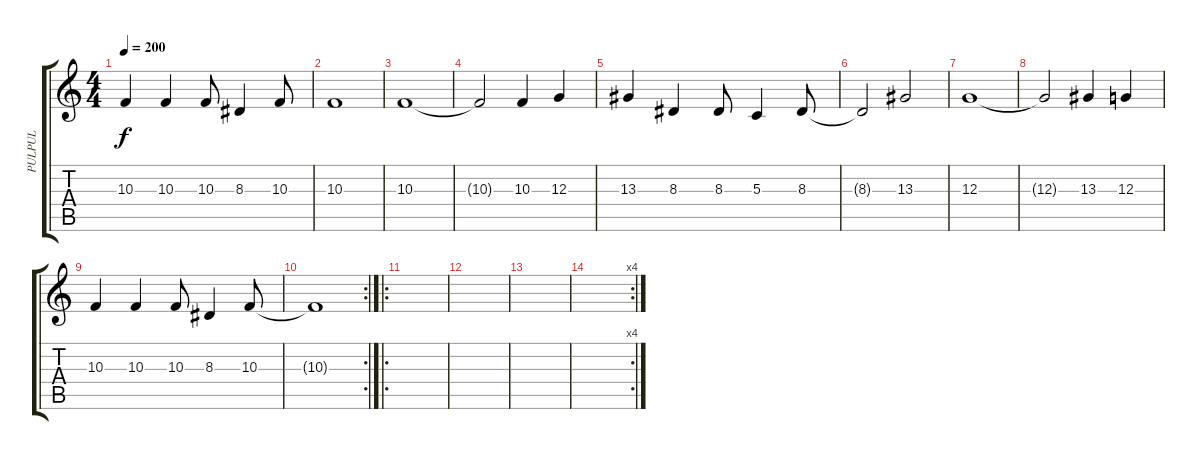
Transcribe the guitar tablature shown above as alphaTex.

\track ("PULPUL" "PULPUL") {instrument cello}
\staff {score tabs}
\tuning (E4 B3 G3 D3 A2 E2) {hide}
\ts (4 4)
\tempo 200
\clef g2
\ks c
10.3.4{dy f} 10.3.4 10.3.8 8.3.4 10.3.8 |
10.3.1 |
10.3.1 |
10.3{t}.2 10.3.4 12.3.4 |
13.3.4 8.3.4 8.3.8 5.3.4 8.3.8 |
8.3{t}.2 13.3.2 |
12.3.1 |
12.3{t}.2 13.3.4 12.3.4 |
10.3.4 10.3.4 10.3.8 8.3.4 10.3.8 |
\rc 2
10.3{t}.1 |
\ro
|
|
|
\rc 4
